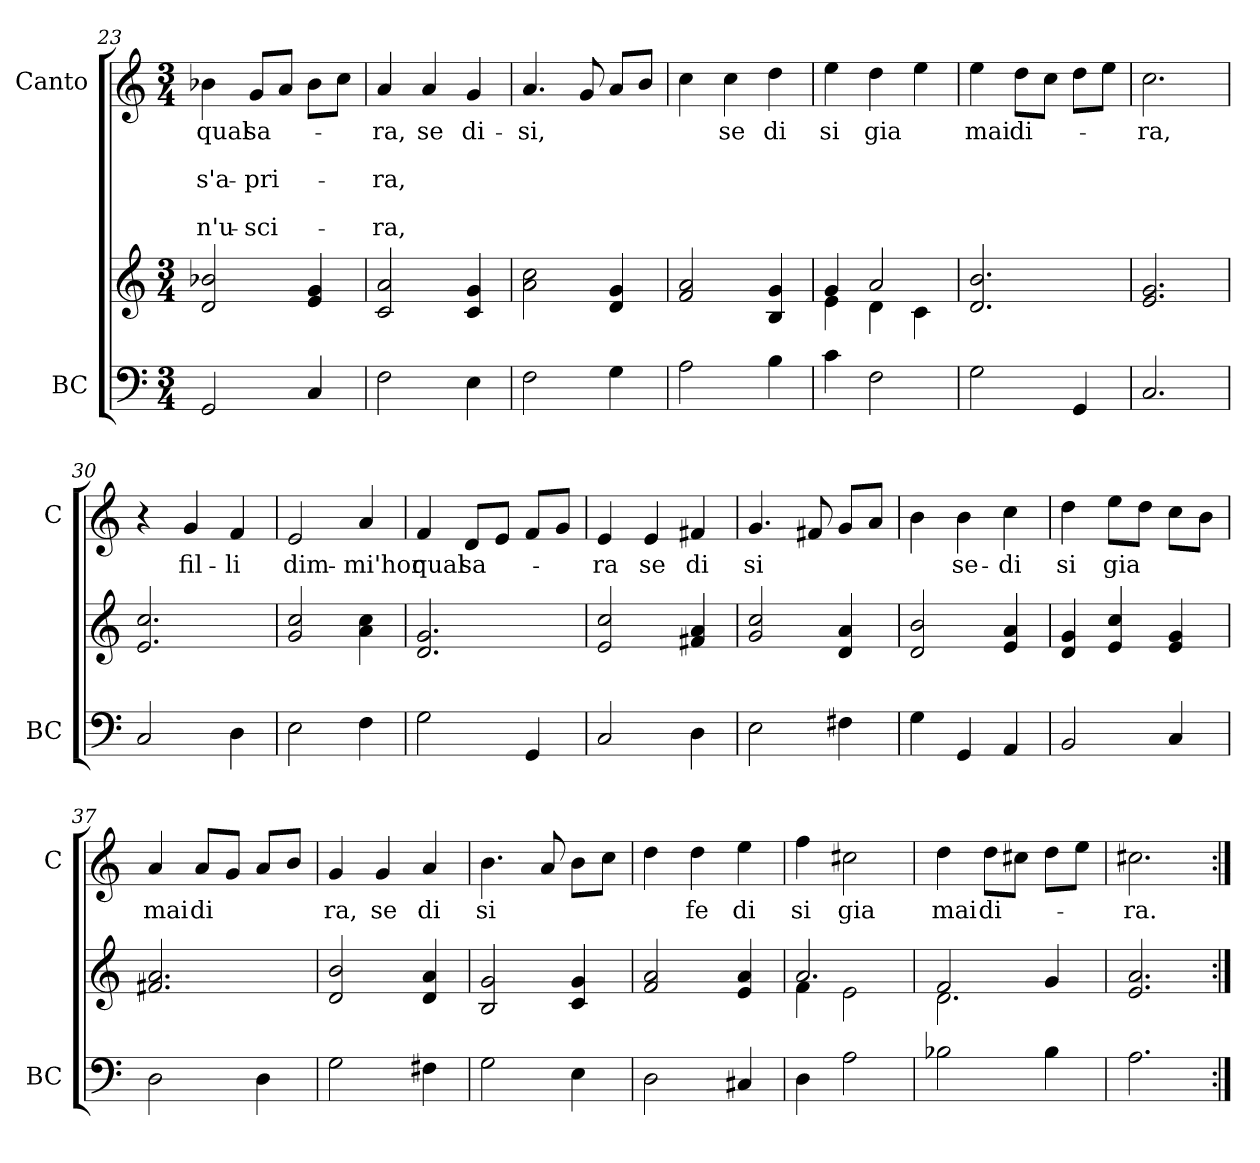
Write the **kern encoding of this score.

**kern	**kern	**kern	**text	**text	**text	**text	**text
*part2	*part2	*part1	*part1	*part1	*part1	*part1	*part1
*staff3	*staff2	*staff1	*staff1	*staff1	*staff1	*staff1	*staff1
*I"BC	*	*I"Canto	*	*	*	*	*
*I'BC	*	*I'C	*	*	*	*	*
*clefF4	*clefG2	*clefG2	*	*	*	*	*
*k[]	*k[]	*k[]	*	*	*	*	*
*C:	*C:	*C:	*	*	*	*	*
*M3/4	*M3/4	*M3/4	*	*	*	*	*
=23	=23	=23	=23	=23	=23	=23	=23
!	!	!	!LO:LY:b	!	!LO:LY:b	!	!LO:LY:b
2GG/	2d/ 2b-X/	4b-X\	qual	.	s'a-	.	n'u-
!	!	!	!LO:LY:b	!	!LO:LY:b	!	!LO:LY:b
.	.	8g/L	sa-	.	-pri-	.	-sci-
.	.	8a/J	.	.	.	.	.
4C/	4e/ 4g/	8b-\L	.	.	.	.	.
.	.	8cc\J	.	.	.	.	.
=24	=24	=24	=24	=24	=24	=24	=24
!	!	!	!LO:LY:b	!	!LO:LY:b	!	!LO:LY:b
2F\	2c/ 2a/	4a/	-ra,	.	-ra,	.	-ra,
!	!	!	!LO:LY:b	!	!	!	!
.	.	4a/	se	.	.	.	.
!	!	!	!LO:LY:b	!	!	!	!
4E\	4c/ 4g/	4g/	di-	.	.	.	.
!!LO:LB:g=z
=25	=25	=25	=25	=25	=25	=25	=25
!	!	!	!LO:LY:b	!	!	!	!
2F\	2a\ 2cc\	4.a/	-si,	.	.	.	.
.	.	8g/	.	.	.	.	.
4G\	4d/ 4g/	8a/L	.	.	.	.	.
.	.	8b/J	.	.	.	.	.
=26	=26	=26	=26	=26	=26	=26	=26
2A\	2f/ 2a/	4cc\	.	.	.	.	.
!	!	!	!LO:LY:b	!	!	!	!
.	.	4cc\	se	.	.	.	.
!	!	!	!LO:LY:b	!	!	!	!
4B\	4B/ 4g/	4dd\	di	.	.	.	.
=27	=27	=27	=27	=27	=27	=27	=27
*	*^	*	*	*	*	*	*
!	!	!	!	!LO:LY:b	!	!	!	!
4c\	4g/	4e\	4ee\	si	.	.	.	.
!	!	!	!	!LO:LY:b	!	!	!	!
2F\	2a/	4d\	4dd\	gia	.	.	.	.
.	.	4c\	4ee\	.	.	.	.	.
=28	=28	=28	=28	=28	=28	=28	=28	=28
!	!	!	!	!LO:LY:b	!	!	!	!
*	*v	*v	*	*	*	*	*	*
2G\	2.d/ 2.b/	4ee\	mai	.	.	.	.
!	!	!	!LO:LY:b	!	!	!	!
.	.	8dd\L	di-	.	.	.	.
.	.	8cc\J	.	.	.	.	.
4GG/	.	8dd\L	.	.	.	.	.
.	.	8ee\J	.	.	.	.	.
=29	=29	=29	=29	=29	=29	=29	=29
!	!	!	!LO:LY:b	!	!	!	!
2.C/	2.e/ 2.g/	2.cc\	-ra,	.	.	.	.
=30	=30	=30	=30	=30	=30	=30	=30
2C/	2.e/ 2.cc/	4r	.	.	.	.	.
!	!	!	!LO:LY:b	!	!	!	!
.	.	4g/	fil-	.	.	.	.
!	!	!	!LO:LY:b	!	!	!	!
4D\	.	4f/	-li	.	.	.	.
=31	=31	=31	=31	=31	=31	=31	=31
!	!	!	!LO:LY:b	!	!	!	!
2E\	2g/ 2cc/	2e/	dim-	.	.	.	.
!	!	!	!LO:LY:b	!	!	!	!
4F\	4a\ 4cc\	4a/	-mi'hor	.	.	.	.
!!LO:LB:g=z
=32	=32	=32	=32	=32	=32	=32	=32
!	!	!	!LO:LY:b	!	!	!	!
2G\	2.d/ 2.g/	4f/	qual	.	.	.	.
!	!	!	!LO:LY:b	!	!	!	!
.	.	8d/L	sa-	.	.	.	.
.	.	8e/J	.	.	.	.	.
4GG/	.	8f/L	.	.	.	.	.
.	.	8g/J	.	.	.	.	.
=33	=33	=33	=33	=33	=33	=33	=33
!	!	!	!LO:LY:b	!	!	!	!
2C/	2e/ 2cc/	4e/	-ra	.	.	.	.
!	!	!	!LO:LY:b	!	!	!	!
.	.	4e/	se	.	.	.	.
!	!	!	!LO:LY:b	!	!	!	!
4D\	4f#X/ 4a/	4f#X/	di	.	.	.	.
=34	=34	=34	=34	=34	=34	=34	=34
!	!	!	!LO:LY:b	!	!	!	!
2E\	2g/ 2cc/	4.g/	si	.	.	.	.
.	.	8f#X/	.	.	.	.	.
4F#X\	4d/ 4a/	8g/L	.	.	.	.	.
.	.	8a/J	.	.	.	.	.
=35	=35	=35	=35	=35	=35	=35	=35
4G\	2d/ 2b/	4b\	.	.	.	.	.
!	!	!	!LO:LY:b	!	!	!	!
4GG/	.	4b\	se-	.	.	.	.
!	!	!	!LO:LY:b	!	!	!	!
4AA/	4e/ 4a/	4cc\	-di	.	.	.	.
=36	=36	=36	=36	=36	=36	=36	=36
!	!	!	!LO:LY:b	!	!	!	!
2BB/	4d/ 4g/	4dd\	si	.	.	.	.
!	!	!	!LO:LY:b	!	!	!	!
.	4e/ 4cc/	8ee\L	gia	.	.	.	.
.	.	8dd\J	.	.	.	.	.
4C/	4e/ 4g/	8cc\L	.	.	.	.	.
.	.	8b\J	.	.	.	.	.
=37	=37	=37	=37	=37	=37	=37	=37
!	!	!	!LO:LY:b	!	!	!	!
2D\	2.f#X/ 2.a/	4a/	mai	.	.	.	.
!	!	!	!LO:LY:b	!	!	!	!
.	.	8a/L	di	.	.	.	.
.	.	8g/J	.	.	.	.	.
4D\	.	8a/L	.	.	.	.	.
.	.	8b/J	.	.	.	.	.
!!LO:LB:g=z
=38	=38	=38	=38	=38	=38	=38	=38
!	!	!	!LO:LY:b	!	!	!	!
2G\	2d/ 2b/	4g/	ra,	.	.	.	.
!	!	!	!LO:LY:b	!	!	!	!
.	.	4g/	se	.	.	.	.
!	!	!	!LO:LY:b	!	!	!	!
4F#X\	4d/ 4a/	4a/	di	.	.	.	.
=39	=39	=39	=39	=39	=39	=39	=39
!	!	!	!LO:LY:b	!	!	!	!
2G\	2B/ 2g/	4.b\	si	.	.	.	.
.	.	8a/	.	.	.	.	.
4E\	4c/ 4g/	8b\L	.	.	.	.	.
.	.	8cc\J	.	.	.	.	.
=40	=40	=40	=40	=40	=40	=40	=40
2D\	2f/ 2a/	4dd\	.	.	.	.	.
!	!	!	!LO:LY:b	!	!	!	!
.	.	4dd\	fe	.	.	.	.
!	!	!	!LO:LY:b	!	!	!	!
4C#X/	4e/ 4a/	4ee\	di	.	.	.	.
=41	=41	=41	=41	=41	=41	=41	=41
*	*^	*	*	*	*	*	*
!	!	!	!	!LO:LY:b	!	!	!	!
4D\	2.a/	4f\	4ff\	si	.	.	.	.
!	!	!	!	!LO:LY:b	!	!	!	!
2A\	.	2e\	2cc#X\	gia	.	.	.	.
=42	=42	=42	=42	=42	=42	=42	=42	=42
!	!	!	!	!LO:LY:b	!	!	!	!
2B-X\	2f/	2.d\	4dd\	mai	.	.	.	.
!	!	!	!	!LO:LY:b	!	!	!	!
.	.	.	8dd\L	di-	.	.	.	.
.	.	.	8cc#X\J	.	.	.	.	.
4B-\	4g/	.	8dd\L	.	.	.	.	.
.	.	.	8ee\J	.	.	.	.	.
*	*v	*v	*	*	*	*	*	*
=43	=43	=43	=43	=43	=43	=43	=43
!	!	!	!LO:LY:b	!	!	!	!
2.A\	2.e/ 2.a/	2.cc#X\	-ra.	.	.	.	.
=:|!	=:|!	=:|!	=:|!	=:|!	=:|!	=:|!	=:|!
*-	*-	*-	*-	*-	*-	*-	*-
